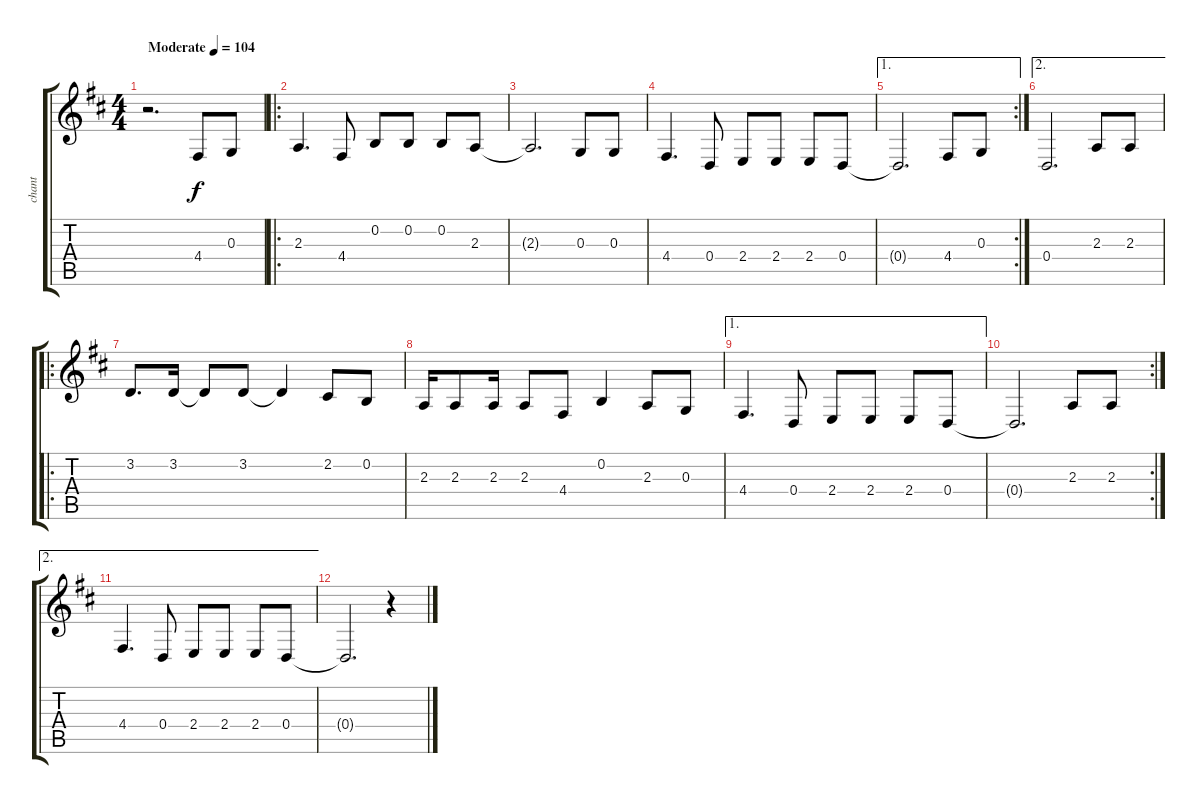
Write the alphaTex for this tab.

\track ("chant" "chant") {instrument flute}
\staff {score tabs}
\tuning (E4 B3 G3 D3 A2 E2) {hide}
\ts (4 4)
\tempo (104 "Moderate")
\clef g2
\ks d
r.2{d dy f instrument flute} 4.4.8 0.3.8 |
\ro
2.3.4{d} 4.4.8 0.2.8 0.2.8 0.2.8 2.3.8 |
2.3{t}.2{d} 0.3.8 0.3.8 |
4.4.4{d} 0.4.8 2.4.8 2.4.8 2.4.8 0.4.8 |
\ae 1
\rc 2
0.4{t}.2{d} 4.4.8 0.3.8 |
\ae 2
0.4.2{d} 2.3.8 2.3.8 |
\ro
3.2.8{d} 3.2.16 3.2{t}.8 3.2.8 3.2{t}.4 2.2.8 0.2.8 |
2.3.16 2.3.8 2.3.16 2.3.8 4.4.8 0.2.4 2.3.8 0.3.8 |
\ae 1
4.4.4{d} 0.4.8 2.4.8 2.4.8 2.4.8 0.4.8 |
\rc 2
0.4{t}.2{d} 2.3.8 2.3.8 |
\ae 2
4.4.4{d} 0.4.8 2.4.8 2.4.8 2.4.8 0.4.8 |
0.4{t}.2{d} r.4
